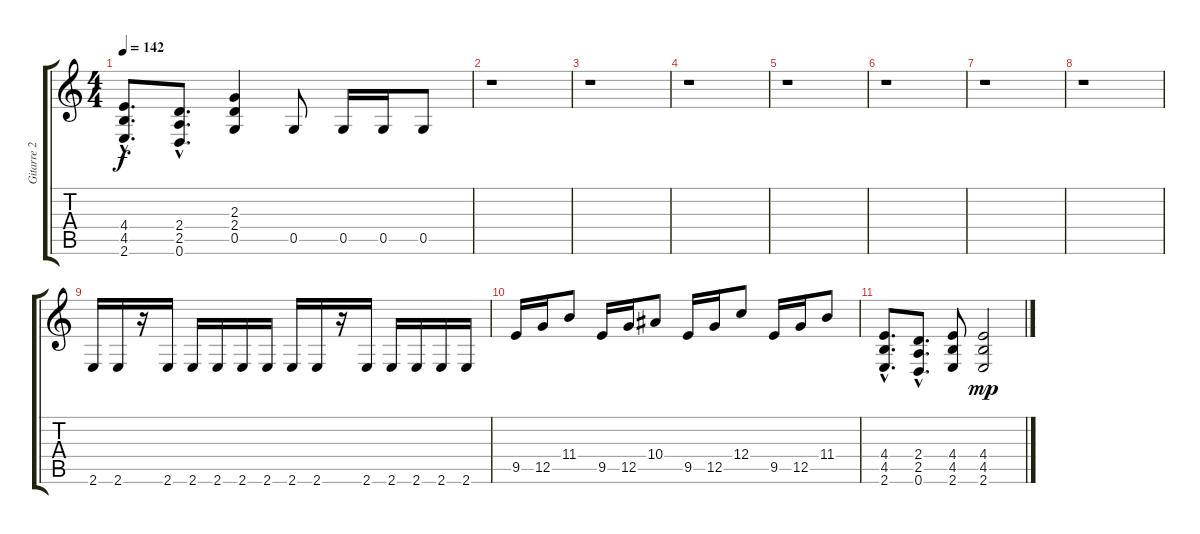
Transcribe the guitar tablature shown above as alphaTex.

\track ("Gitarre 2" "Gitarre 2") {instrument distortionguitar}
\staff {score tabs}
\tuning (D4 A3 F3 C3 G2 D2) {hide}
\ts (4 4)
\tempo 142
\clef g2
\ks c
(4.4{hac} 4.5{hac} 2.6{hac}).8{d dy f} (2.4{hac} 2.5{hac} 0.6{hac}).8{d} (2.3 2.4 0.5).4 0.5.8 0.5.16 0.5.16 0.5.8 |
r.1 |
r.1 |
r.1 |
r.1 |
r.1 |
r.1 |
r.1 |
2.6.16 2.6.16 r.16 2.6.16 2.6.16 2.6.16 2.6.16 2.6.16 2.6.16 2.6.16 r.16 2.6.16 2.6.16 2.6.16 2.6.16 2.6.16 |
9.5.16 12.5.16 11.4.8 9.5.16 12.5.16 10.4.8 9.5.16 12.5.16 12.4.8 9.5.16 12.5.16 11.4.8 |
(4.4{hac} 4.5{hac} 2.6{hac}).8{d} (2.4{hac} 2.5{hac} 0.6{hac}).8{d} (4.4 4.5 2.6).8 (4.4 4.5 2.6).2{dy mp}
